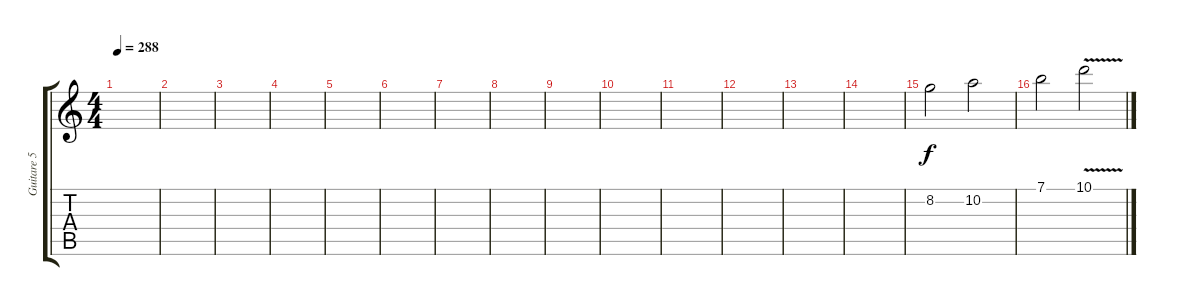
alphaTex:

\track ("Guitare 5" "Guitare 5") {instrument distortionguitar}
\staff {score tabs}
\tuning (E4 B3 G3 D3 A2 E2) {hide}
\ts (4 4)
\tempo 288
\clef g2
\ks c
|
|
|
|
|
|
|
|
|
|
|
|
|
|
8.2.2 10.2.2 |
7.1.2 10.1{v}.2
